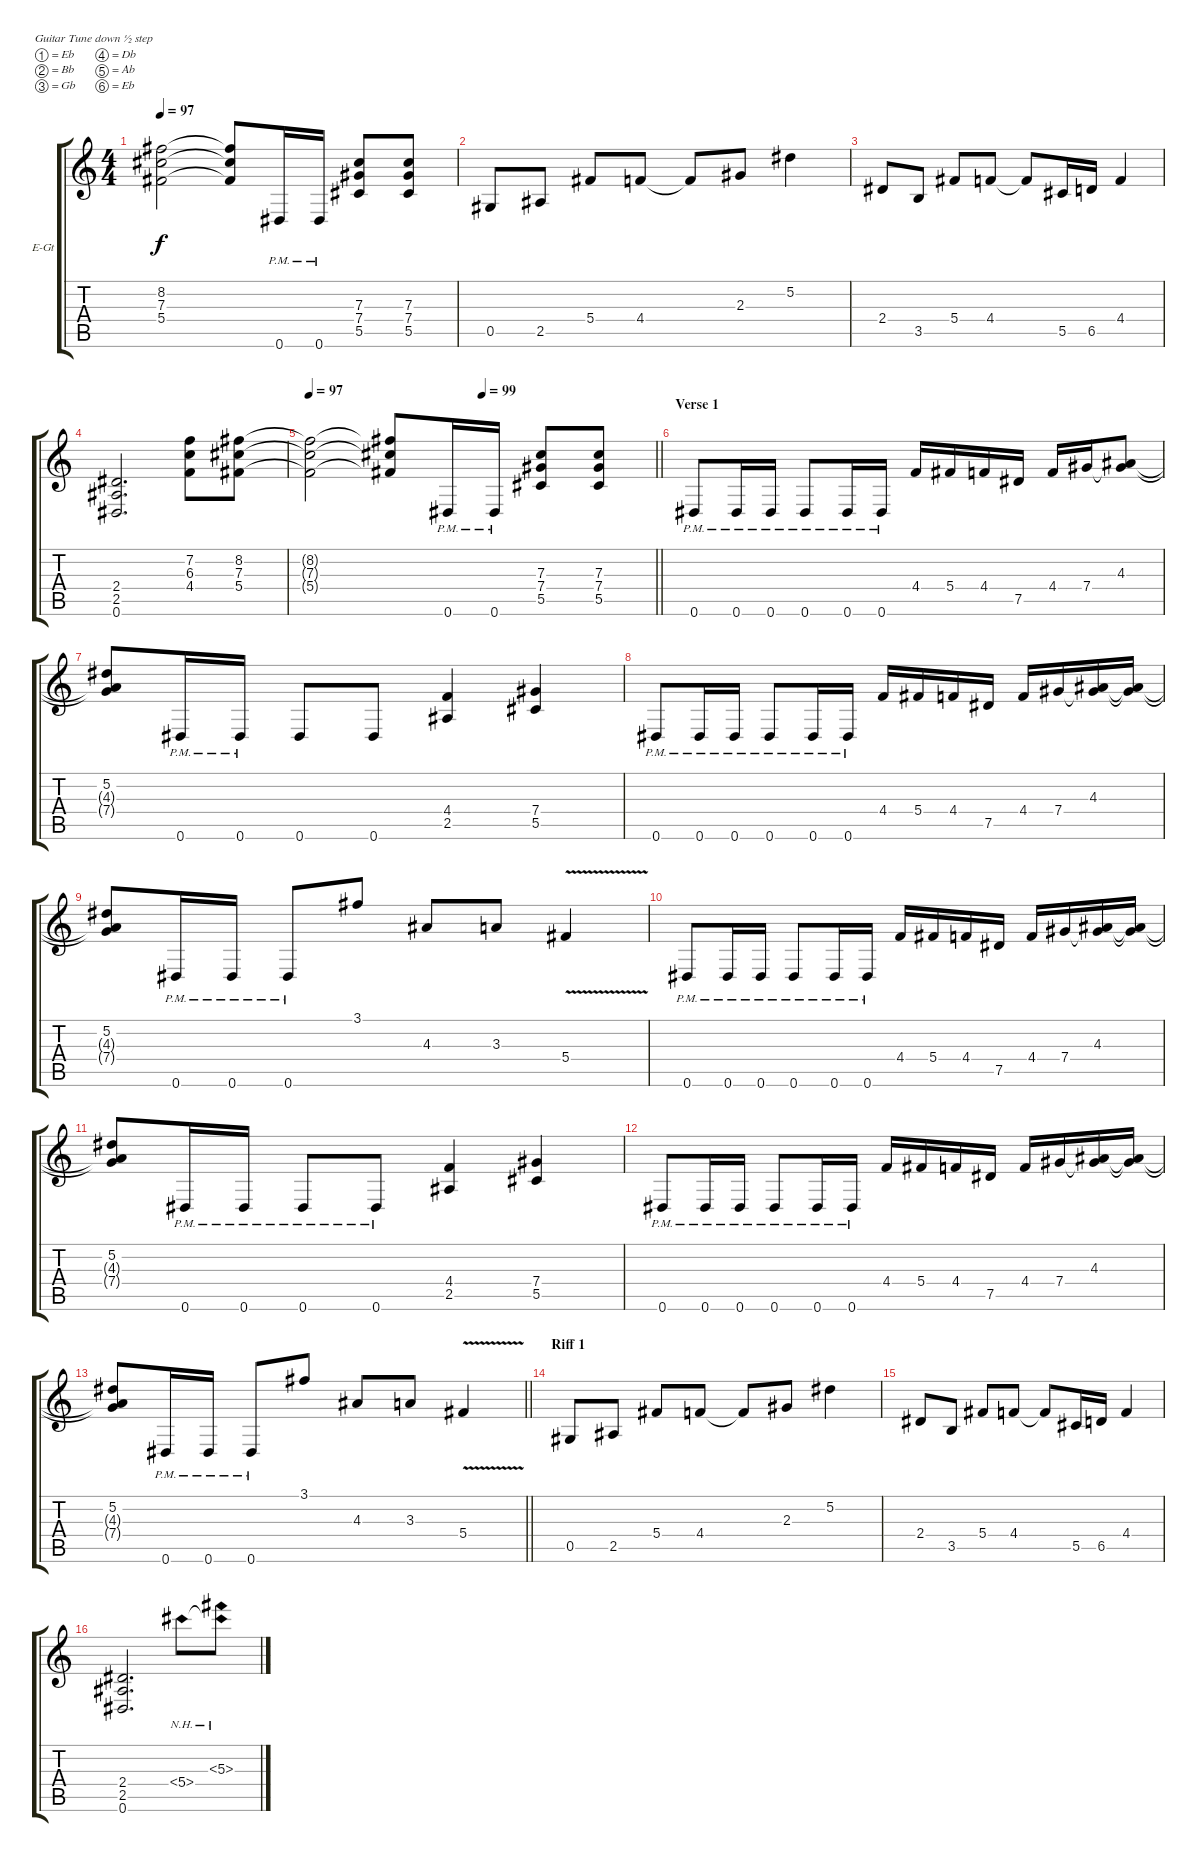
\bracketExtendMode groupsimilarinstruments
\firstSystemTrackNameOrientation horizontal
\otherSystemsTrackNameOrientation horizontal
\track ("Guitar 1" "E-Gt") {instrument overdrivenguitar}
\staff {score tabs}
\tuning (Eb4 Bb3 Gb3 Db3 Ab2 Eb2)
\ts (4 4)
\tempo 97
\clef g2
\ks c
(8.2{t} 7.3{t} 5.4{t}).2{dy f} (8.2{t} 7.3{t} 5.4{t}).8 0.6{pm}.16 0.6{pm}.16 (7.3 7.4 5.5).8 (7.3 7.4 5.5).8 |
0.5.8 2.5.8 5.4.8 4.4.8 4.4{t}.8 2.3.8 5.2.4 |
2.4.8 3.5.8 5.4.8 4.4.8 4.4{t}.8 5.5.16 6.5.16 4.4.4 |
(2.4 2.5 0.6).2{d} (7.2 6.3 4.4).8 (8.2 7.3 5.4).8 |
\tempo 97
\tempo (99 0.5)
\barLineRight lightlight
(8.2{t} 7.3{t} 5.4{t}).2 (8.2{t} 7.3{t} 5.4{t}).8 0.6{pm}.16 0.6{pm}.16 (7.3 7.4 5.5).8 (7.3 7.4 5.5).8 |
\section ("" "Verse 1")
0.6{pm}.8 0.6{pm}.16 0.6{pm}.16 0.6{pm}.8 0.6{pm}.16 0.6{pm}.16 4.4.16 5.4.16 4.4.16 7.5.16 4.4.16 7.4.16 (4.3 7.4{t}).8 |
(5.2 4.3{t} 7.4{t}).8 0.6{pm}.16 0.6{pm}.16 0.6.8 0.6.8 (4.4 2.5).4 (7.4 5.5).4 |
0.6{pm}.8 0.6{pm}.16 0.6{pm}.16 0.6{pm}.8 0.6{pm}.16 0.6{pm}.16 4.4.16 5.4.16 4.4.16 7.5.16 4.4.16 7.4.16 (4.3 7.4{t}).16 (4.3{t} 7.4{t}).16 |
(5.2 4.3{t} 7.4{t}).8 0.6{pm}.16 0.6{pm}.16 0.6{pm}.8 3.1.8 4.3.8 3.3.8 5.4{v}.4 |
0.6{pm}.8 0.6{pm}.16 0.6{pm}.16 0.6{pm}.8 0.6{pm}.16 0.6{pm}.16 4.4.16 5.4.16 4.4.16 7.5.16 4.4.16 7.4.16 (4.3 7.4{t}).16 (4.3{t} 7.4{t}).16 |
(5.2 4.3{t} 7.4{t}).8 0.6{pm}.16 0.6{pm}.16 0.6{pm}.8 0.6{pm}.8 (4.4 2.5).4 (7.4 5.5).4 |
0.6{pm}.8 0.6{pm}.16 0.6{pm}.16 0.6{pm}.8 0.6{pm}.16 0.6{pm}.16 4.4.16 5.4.16 4.4.16 7.5.16 4.4.16 7.4.16 (4.3 7.4{t}).16 (4.3{t} 7.4{t}).16 |
\barLineRight lightlight
(5.2 4.3{t} 7.4{t}).8 0.6{pm}.16 0.6{pm}.16 0.6{pm}.8 3.1.8 4.3.8 3.3.8 5.4{v}.4 |
\section ("" "Riff 1")
0.5.8 2.5.8 5.4.8 4.4.8 4.4{t}.8 2.3.8 5.2.4 |
2.4.8 3.5.8 5.4.8 4.4.8 4.4{t}.8 5.5.16 6.5.16 4.4.4 |
(2.4 2.5 0.6).2{d} 5.4{nh}.8 (5.3{nh} 5.4{nh t}).8
